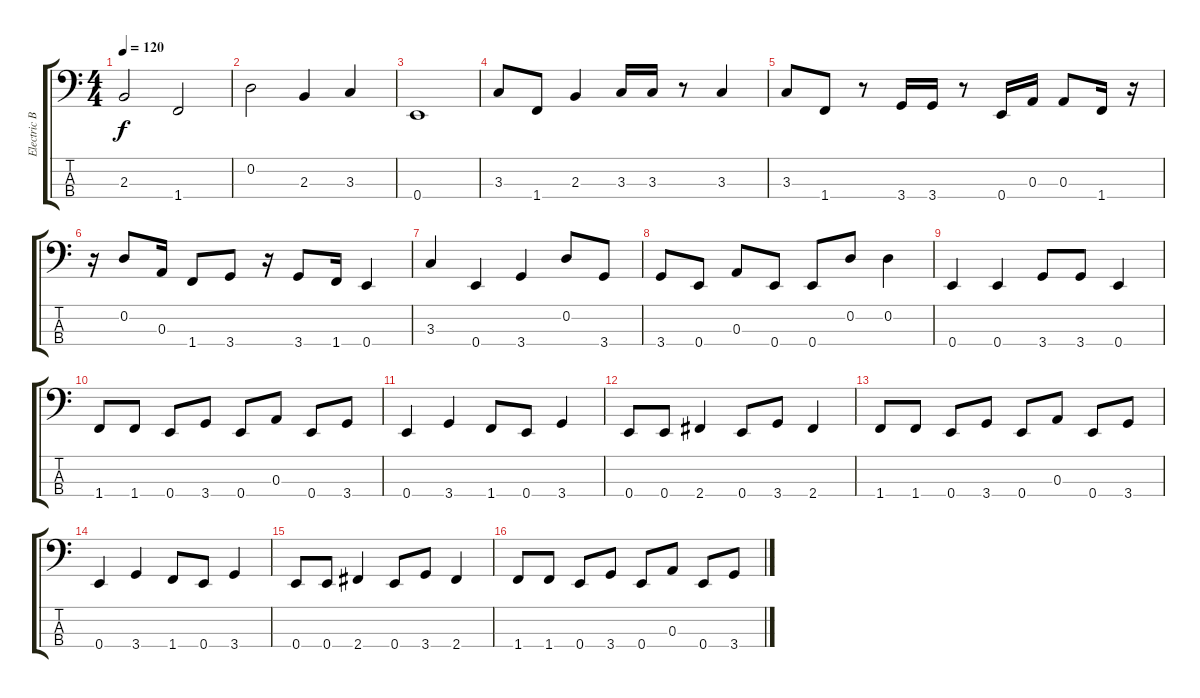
\track ("Electric Bass" "Electric B") {instrument electricbassfinger}
\staff {score tabs}
\tuning (G2 D2 A1 E1) {hide}
\ts (4 4)
\tempo 120
\clef f4
\ks c
2.3.2{dy f} 1.4.2 |
0.2.2 2.3.4 3.3.4 |
0.4.1 |
3.3.8 1.4.8 2.3.4 3.3.16 3.3.16 r.8 3.3.4 |
3.3.8 1.4.8 r.8 3.4.16 3.4.16 r.8 0.4.16 0.3.16 0.3.8 1.4.16 r.16 |
r.16 0.2.8 0.3.16 1.4.8 3.4.8 r.16 3.4.8 1.4.16 0.4.4 |
3.3.4 0.4.4 3.4.4 0.2.8 3.4.8 |
3.4.8 0.4.8 0.3.8 0.4.8 0.4.8 0.2.8 0.2.4 |
0.4.4 0.4.4 3.4.8 3.4.8 0.4.4 |
1.4.8 1.4.8 0.4.8 3.4.8 0.4.8 0.3.8 0.4.8 3.4.8 |
0.4.4 3.4.4 1.4.8 0.4.8 3.4.4 |
0.4.8 0.4.8 2.4.4 0.4.8 3.4.8 2.4.4 |
1.4.8 1.4.8 0.4.8 3.4.8 0.4.8 0.3.8 0.4.8 3.4.8 |
0.4.4 3.4.4 1.4.8 0.4.8 3.4.4 |
0.4.8 0.4.8 2.4.4 0.4.8 3.4.8 2.4.4 |
1.4.8 1.4.8 0.4.8 3.4.8 0.4.8 0.3.8 0.4.8 3.4.8
